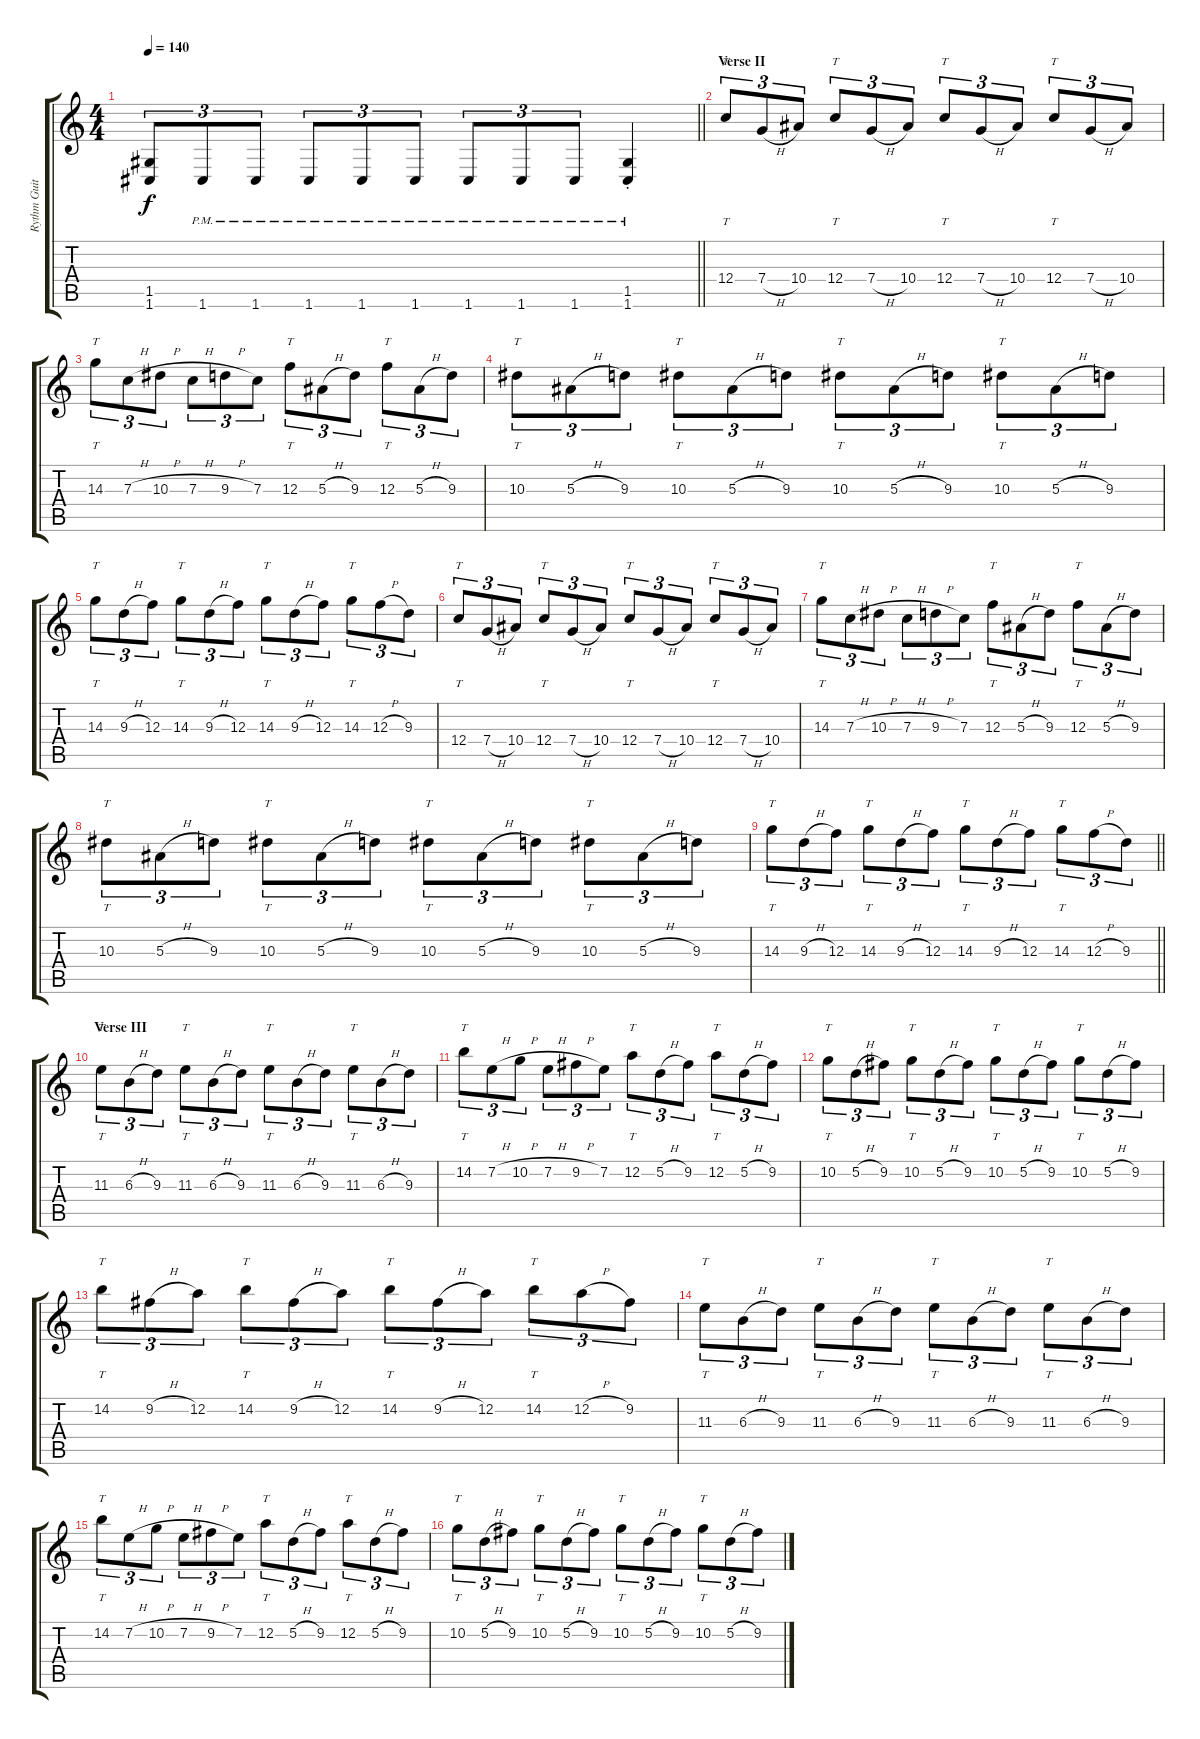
\track ("Rythm Guitar I" "Rythm Guit") {instrument distortionguitar}
\staff {score tabs}
\tuning (D4 A3 F3 C3 G2 C2) {hide}
\ts (4 4)
\tempo 140
\clef g2
\barLineRight lightlight
\ks c
(1.5 1.6).8{tu (3 2) dy f} 1.6{pm}.8{tu (3 2)} 1.6{pm}.8{tu (3 2)} 1.6{pm}.8{tu (3 2)} 1.6{pm}.8{tu (3 2)} 1.6{pm}.8{tu (3 2)} 1.6{pm}.8{tu (3 2)} 1.6{pm}.8{tu (3 2)} 1.6{pm}.8{tu (3 2)} (1.5{pm st} 1.6{pm st}).4 |
\section ("" "Verse II")
12.4.8{tt tu (3 2) volume 13 balance 0 instrument distortionguitar} 7.4{h}.8{tu (3 2)} 10.4.8{tu (3 2)} 12.4.8{tt tu (3 2)} 7.4{h}.8{tu (3 2)} 10.4.8{tu (3 2)} 12.4.8{tt tu (3 2)} 7.4{h}.8{tu (3 2)} 10.4.8{tu (3 2)} 12.4.8{tt tu (3 2)} 7.4{h}.8{tu (3 2)} 10.4.8{tu (3 2)} |
14.3.8{tt tu (3 2)} 7.3{h}.8{tu (3 2)} 10.3{h}.8{tu (3 2)} 7.3{h}.8{tu (3 2)} 9.3{h}.8{tu (3 2)} 7.3.8{tu (3 2)} 12.3.8{tt tu (3 2)} 5.3{h}.8{tu (3 2)} 9.3.8{tu (3 2)} 12.3.8{tt tu (3 2)} 5.3{h}.8{tu (3 2)} 9.3.8{tu (3 2)} |
10.3.8{tt tu (3 2)} 5.3{h}.8{tu (3 2)} 9.3.8{tu (3 2)} 10.3.8{tt tu (3 2)} 5.3{h}.8{tu (3 2)} 9.3.8{tu (3 2)} 10.3.8{tt tu (3 2)} 5.3{h}.8{tu (3 2)} 9.3.8{tu (3 2)} 10.3.8{tt tu (3 2)} 5.3{h}.8{tu (3 2)} 9.3.8{tu (3 2)} |
14.3.8{tt tu (3 2)} 9.3{h}.8{tu (3 2)} 12.3.8{tu (3 2)} 14.3.8{tt tu (3 2)} 9.3{h}.8{tu (3 2)} 12.3.8{tu (3 2)} 14.3.8{tt tu (3 2)} 9.3{h}.8{tu (3 2)} 12.3.8{tu (3 2)} 14.3.8{tt tu (3 2)} 12.3{h}.8{tu (3 2)} 9.3.8{tu (3 2)} |
12.4.8{tt tu (3 2)} 7.4{h}.8{tu (3 2)} 10.4.8{tu (3 2)} 12.4.8{tt tu (3 2)} 7.4{h}.8{tu (3 2)} 10.4.8{tu (3 2)} 12.4.8{tt tu (3 2)} 7.4{h}.8{tu (3 2)} 10.4.8{tu (3 2)} 12.4.8{tt tu (3 2)} 7.4{h}.8{tu (3 2)} 10.4.8{tu (3 2)} |
14.3.8{tt tu (3 2)} 7.3{h}.8{tu (3 2)} 10.3{h}.8{tu (3 2)} 7.3{h}.8{tu (3 2)} 9.3{h}.8{tu (3 2)} 7.3.8{tu (3 2)} 12.3.8{tt tu (3 2)} 5.3{h}.8{tu (3 2)} 9.3.8{tu (3 2)} 12.3.8{tt tu (3 2)} 5.3{h}.8{tu (3 2)} 9.3.8{tu (3 2)} |
10.3.8{tt tu (3 2)} 5.3{h}.8{tu (3 2)} 9.3.8{tu (3 2)} 10.3.8{tt tu (3 2)} 5.3{h}.8{tu (3 2)} 9.3.8{tu (3 2)} 10.3.8{tt tu (3 2)} 5.3{h}.8{tu (3 2)} 9.3.8{tu (3 2)} 10.3.8{tt tu (3 2)} 5.3{h}.8{tu (3 2)} 9.3.8{tu (3 2)} |
\barLineRight lightlight
14.3.8{tt tu (3 2)} 9.3{h}.8{tu (3 2)} 12.3.8{tu (3 2)} 14.3.8{tt tu (3 2)} 9.3{h}.8{tu (3 2)} 12.3.8{tu (3 2)} 14.3.8{tt tu (3 2)} 9.3{h}.8{tu (3 2)} 12.3.8{tu (3 2)} 14.3.8{tt tu (3 2)} 12.3{h}.8{tu (3 2)} 9.3.8{tu (3 2)} |
\section ("" "Verse III")
11.3.8{tt tu (3 2)} 6.3{h}.8{tu (3 2)} 9.3.8{tu (3 2)} 11.3.8{tt tu (3 2)} 6.3{h}.8{tu (3 2)} 9.3.8{tu (3 2)} 11.3.8{tt tu (3 2)} 6.3{h}.8{tu (3 2)} 9.3.8{tu (3 2)} 11.3.8{tt tu (3 2)} 6.3{h}.8{tu (3 2)} 9.3.8{tu (3 2)} |
14.2.8{tt tu (3 2)} 7.2{h}.8{tu (3 2)} 10.2{h}.8{tu (3 2)} 7.2{h}.8{tu (3 2)} 9.2{h}.8{tu (3 2)} 7.2.8{tu (3 2)} 12.2.8{tt tu (3 2)} 5.2{h}.8{tu (3 2)} 9.2.8{tu (3 2)} 12.2.8{tt tu (3 2)} 5.2{h}.8{tu (3 2)} 9.2.8{tu (3 2)} |
10.2.8{tt tu (3 2)} 5.2{h}.8{tu (3 2)} 9.2.8{tu (3 2)} 10.2.8{tt tu (3 2)} 5.2{h}.8{tu (3 2)} 9.2.8{tu (3 2)} 10.2.8{tt tu (3 2)} 5.2{h}.8{tu (3 2)} 9.2.8{tu (3 2)} 10.2.8{tt tu (3 2)} 5.2{h}.8{tu (3 2)} 9.2.8{tu (3 2)} |
14.2.8{tt tu (3 2)} 9.2{h}.8{tu (3 2)} 12.2.8{tu (3 2)} 14.2.8{tt tu (3 2)} 9.2{h}.8{tu (3 2)} 12.2.8{tu (3 2)} 14.2.8{tt tu (3 2)} 9.2{h}.8{tu (3 2)} 12.2.8{tu (3 2)} 14.2.8{tt tu (3 2)} 12.2{h}.8{tu (3 2)} 9.2.8{tu (3 2)} |
11.3.8{tt tu (3 2)} 6.3{h}.8{tu (3 2)} 9.3.8{tu (3 2)} 11.3.8{tt tu (3 2)} 6.3{h}.8{tu (3 2)} 9.3.8{tu (3 2)} 11.3.8{tt tu (3 2)} 6.3{h}.8{tu (3 2)} 9.3.8{tu (3 2)} 11.3.8{tt tu (3 2)} 6.3{h}.8{tu (3 2)} 9.3.8{tu (3 2)} |
14.2.8{tt tu (3 2)} 7.2{h}.8{tu (3 2)} 10.2{h}.8{tu (3 2)} 7.2{h}.8{tu (3 2)} 9.2{h}.8{tu (3 2)} 7.2.8{tu (3 2)} 12.2.8{tt tu (3 2)} 5.2{h}.8{tu (3 2)} 9.2.8{tu (3 2)} 12.2.8{tt tu (3 2)} 5.2{h}.8{tu (3 2)} 9.2.8{tu (3 2)} |
10.2.8{tt tu (3 2)} 5.2{h}.8{tu (3 2)} 9.2.8{tu (3 2)} 10.2.8{tt tu (3 2)} 5.2{h}.8{tu (3 2)} 9.2.8{tu (3 2)} 10.2.8{tt tu (3 2)} 5.2{h}.8{tu (3 2)} 9.2.8{tu (3 2)} 10.2.8{tt tu (3 2)} 5.2{h}.8{tu (3 2)} 9.2.8{tu (3 2)}
